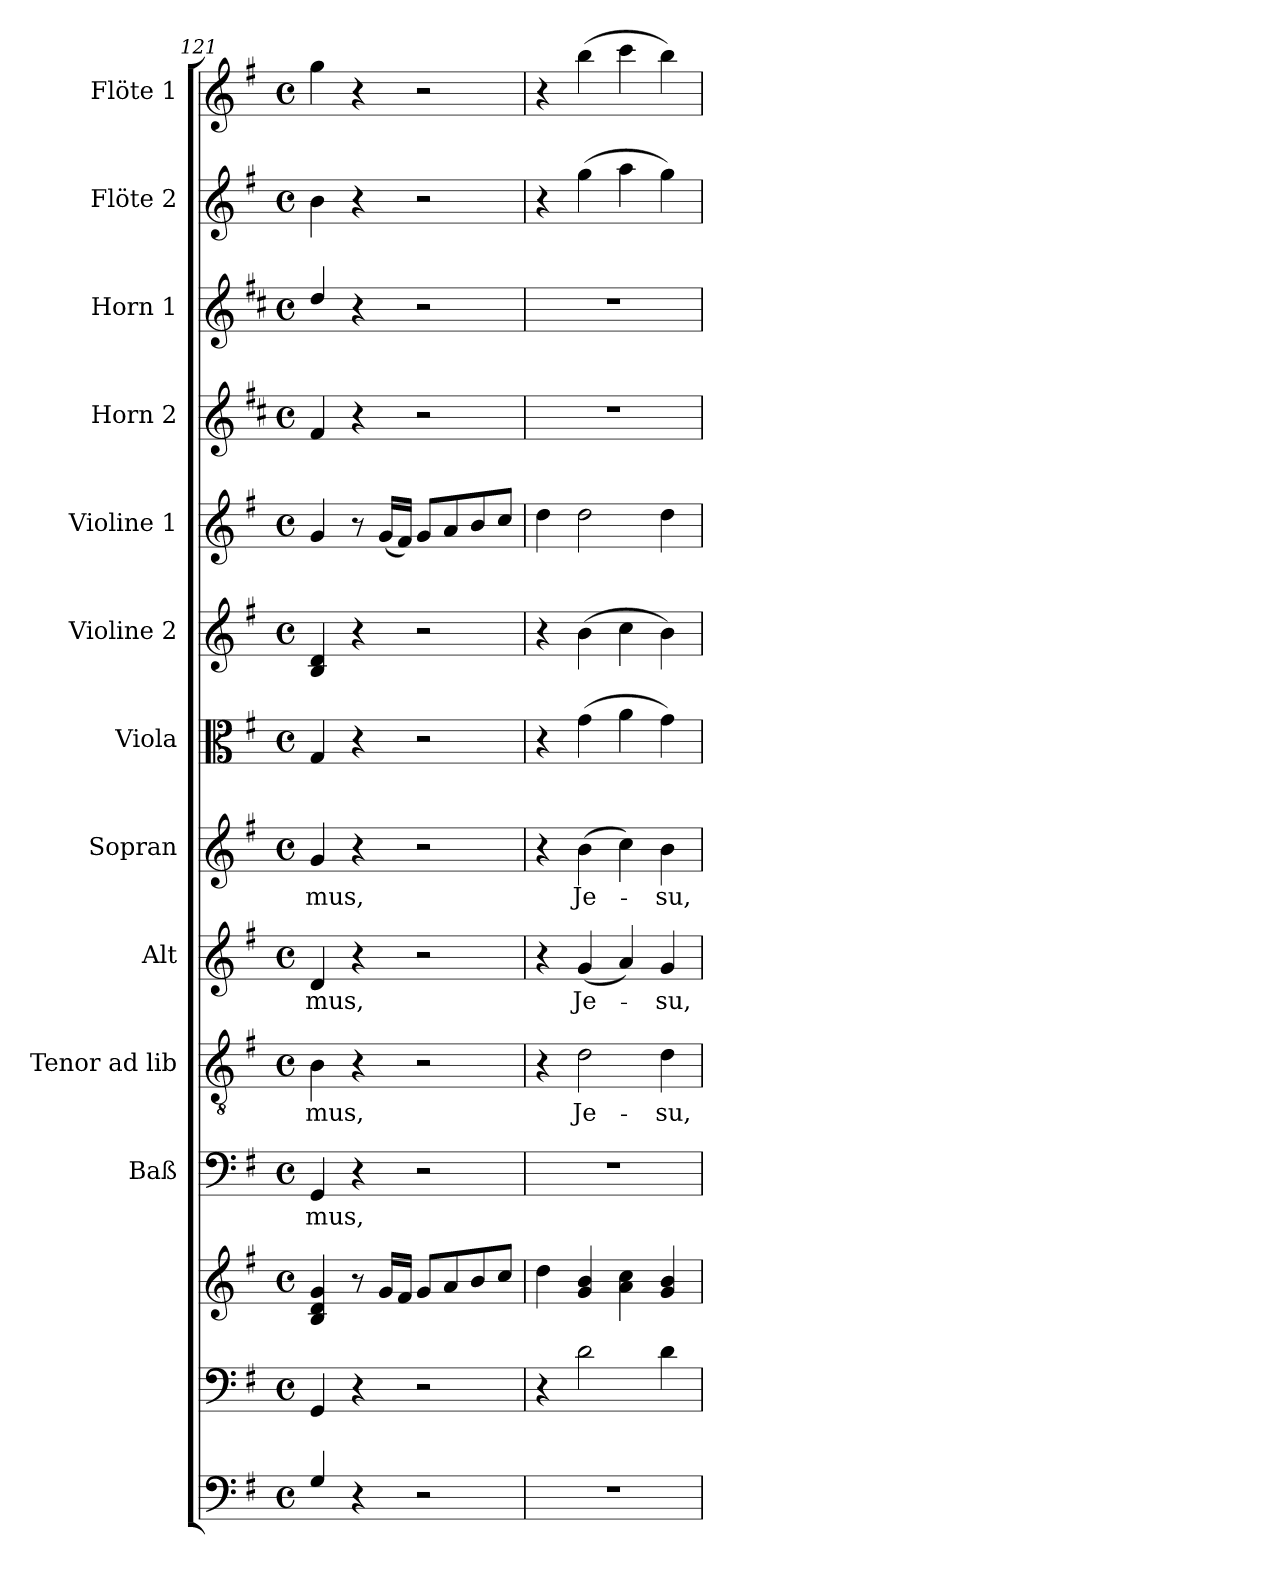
**kern	**kern	**kern	**kern	**text	**kern	**text	**kern	**text	**kern	**text	**kern	**kern	**kern	**kern	**kern	**kern	**kern
*part13	*part12	*part12	*part11	*part11	*part10	*part10	*part9	*part9	*part8	*part8	*part7	*part6	*part5	*part4	*part3	*part2	*part1
*staff14	*staff13	*staff12	*staff11	*staff11	*staff10	*staff10	*staff9	*staff9	*staff8	*staff8	*staff7	*staff6	*staff5	*staff4	*staff3	*staff2	*staff1
*	*	*	*I"Baß	*	*I"Tenor ad lib	*	*I"Alt	*	*I"Sopran	*	*I"Viola	*I"Violine 2	*I"Violine 1	*I"Horn 2	*I"Horn 1	*I"Flöte 2	*I"Flöte 1
*	*	*	*I'Baß	*	*I'Ten	*	*I'Alt	*	*I'Sop	*	*I'Vla.	*I'Vln. 2	*I'Vln. 1	*I'Hrn. 2	*I'Hrn. 1	*I'Fl. 2	*I'Fl. 1
*clefF4	*clefF4	*clefG2	*clefF4	*	*clefGv2	*	*clefG2	*	*clefG2	*	*clefC3	*clefG2	*clefG2	*clefG2	*clefG2	*clefG2	*clefG2
*ITrd7c12	*	*	*	*	*	*	*	*	*	*	*	*	*	*ITrd4c7	*ITrd4c7	*	*
*k[f#]	*k[f#]	*k[f#]	*k[f#]	*	*k[f#]	*	*k[f#]	*	*k[f#]	*	*k[f#]	*k[f#]	*k[f#]	*k[f#]	*k[f#]	*k[f#]	*k[f#]
*G:	*G:	*G:	*G:	*	*G:	*	*G:	*	*G:	*	*G:	*G:	*G:	*G:	*G:	*G:	*G:
*M4/4	*M4/4	*M4/4	*M4/4	*	*M4/4	*	*M4/4	*	*M4/4	*	*M4/4	*M4/4	*M4/4	*M4/4	*M4/4	*M4/4	*M4/4
*met(c)	*met(c)	*met(c)	*met(c)	*	*met(c)	*	*met(c)	*	*met(c)	*	*met(c)	*met(c)	*met(c)	*met(c)	*met(c)	*met(c)	*met(c)
=121	=121	=121	=121	=121	=121	=121	=121	=121	=121	=121	=121	=121	=121	=121	=121	=121	=121
!	!	!	!	!LO:LY:b	!	!LO:LY:b	!	!LO:LY:b	!	!LO:LY:b	!	!	!	!	!	!	!
4GG/	4GG/	4B/ 4d/ 4g/	4GG/	-mus,	4B\	-mus,	4d/	-mus,	4g/	-mus,	4G/	4B/ 4d/	4g/	4B/	4g/	4b\	4gg\
4r	4r	8r	4r	.	4r	.	4r	.	4r	.	4r	4r	8r	4r	4r	4r	4r
.	.	16g/LL	.	.	.	.	.	.	.	.	.	.	(<16g/LL	.	.	.	.
.	.	16f#/JJ	.	.	.	.	.	.	.	.	.	.	16f#/JJ)	.	.	.	.
2r	2r	8g/L	2r	.	2r	.	2r	.	2r	.	2r	2r	8g/L	2r	2r	2r	2r
.	.	8a/	.	.	.	.	.	.	.	.	.	.	8a/	.	.	.	.
.	.	8b/	.	.	.	.	.	.	.	.	.	.	8b/	.	.	.	.
.	.	8cc/J	.	.	.	.	.	.	.	.	.	.	8cc/J	.	.	.	.
=122	=122	=122	=122	=122	=122	=122	=122	=122	=122	=122	=122	=122	=122	=122	=122	=122	=122
1r	4r	4dd\	1r	.	4r	.	4r	.	4r	.	4r	4r	4dd\	1r	1r	4r	4r
!	!	!	!	!	!	!LO:LY:b	!	!LO:LY:b	!	!LO:LY:b	!	!	!	!	!	!	!
.	2d\	4g/ 4b/	.	.	2d\	Je-	(<4g/	Je-	(>4b\	Je-	(>4g\	(>4b\	2dd\	.	.	(>4gg\	(>4bb\
.	.	4a\ 4cc\	.	.	.	.	4a/)	.	4cc\)	.	4a\	4cc\	.	.	.	4aa\	4ccc\
!	!	!	!	!	!	!LO:LY:b	!	!LO:LY:b	!	!LO:LY:b	!	!	!	!	!	!	!
.	4d\	4g/ 4b/	.	.	4d\	-su,	4g/	-su,	4b\	-su,	4g\)	4b\)	4dd\	.	.	4gg\)	4bb\)
=	=	=	=	=	=	=	=	=	=	=	=	=	=	=	=	=	=
*-	*-	*-	*-	*-	*-	*-	*-	*-	*-	*-	*-	*-	*-	*-	*-	*-	*-
